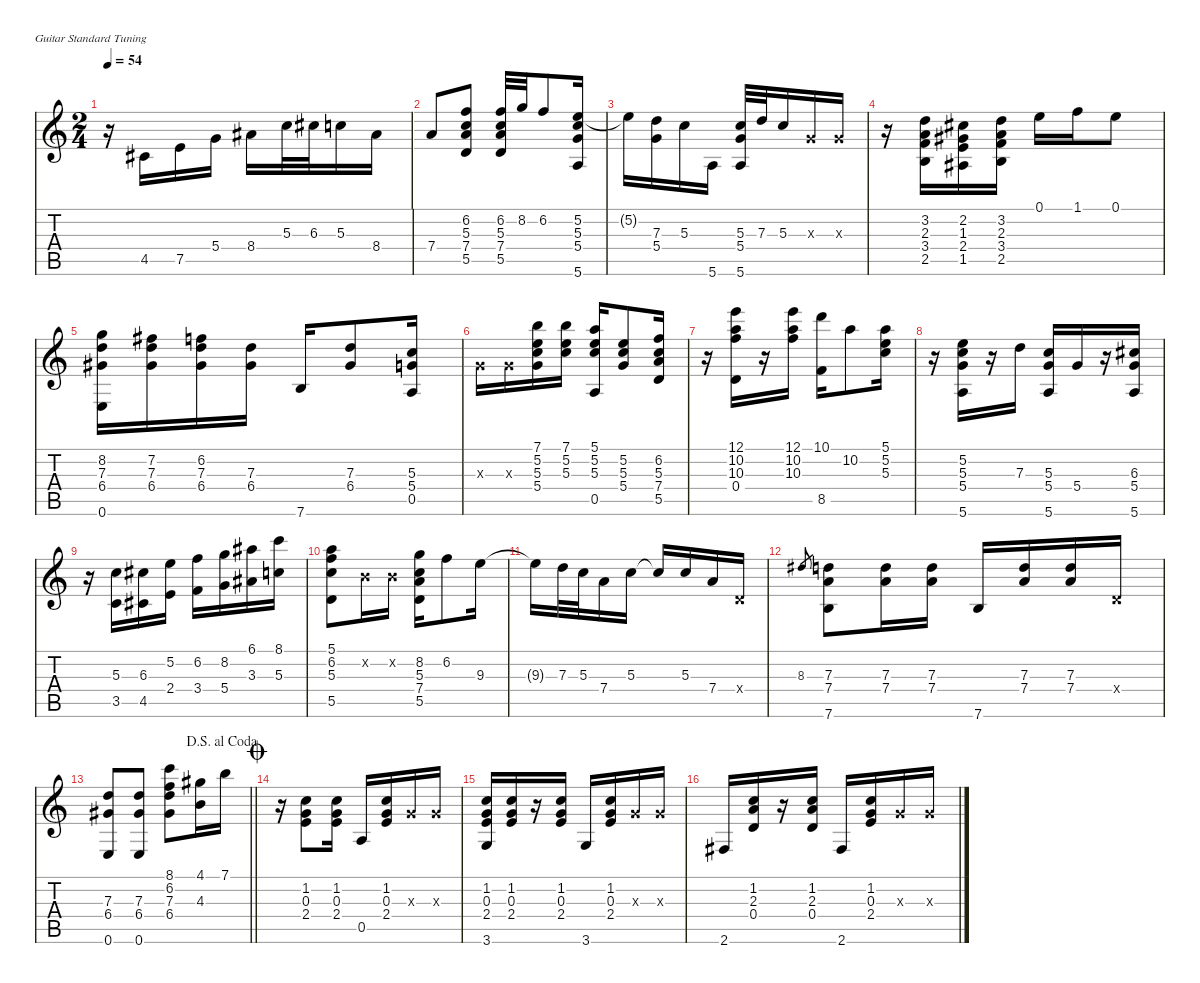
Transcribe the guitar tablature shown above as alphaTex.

\defaultSystemsLayout 4
\hideDynamics
\bracketExtendMode nobrackets
\singleTrackTrackNamePolicy hidden
\multiTrackTrackNamePolicy hidden
\firstSystemTrackNameOrientation horizontal
\otherSystemsTrackNameOrientation horizontal
\extendBarLines
\chordDiagramsInScore
\track ("Guitarra" "n.guit.") {instrument acousticguitarnylon}
\staff {score tabs}
\tuning (E4 B3 G3 D3 A2 E2)
\ts (2 4)
\tempo 54
\clef g2
\ks aminor
r.16{dy mf beam Down} 4.5{acc #}.16{beam Up} 7.5.16{beam Up} 5.4.16{beam Up} 8.4{acc #}.16{beam Down} 5.3.32{beam Down} 6.3{acc #}.32{beam Down} 5.3.16{beam Down} 8.4{acc #}.16{beam Down} |
7.4.8{beam Up} (6.2 5.3 7.4 5.5).8{beam Up} (6.2 5.3 7.4 5.5).32{beam Up} 8.2.32{beam Up} 6.2.8{beam Up} (5.2 5.3 5.4 5.6).16{beam Up} |
5.2{t}.16{beam Down} (7.3 5.4).16{beam Down} 5.3.16{beam Down} 5.6.16{beam Down} (5.3 5.4 5.6).32{beam Up} 7.3.32{beam Up} 5.3.16{beam Up} 0.3{x}.16{beam Up} 0.3{x}.16{beam Up} |
r.16{beam Down} (3.2 2.3 3.4 2.5).16{beam Up} (2.2{acc #} 1.3{acc #} 2.4 1.5{acc #}).16{beam Up} (3.2 2.3 3.4 2.5).16{beam Up} 0.1.16{beam Down} 1.1.16{beam Down} 0.1.8{beam Down} |
(8.2 7.3 6.4{acc #} 0.6).16{beam Down} (7.2{acc #} 7.3 6.4{acc #}).16{beam Down} (6.2 7.3 6.4{acc #}).16{beam Down} (7.3 6.4{acc #}).16{beam Down} 7.6.16{beam Up} (7.3 6.4{acc #}).8{beam Up} (5.3 5.4 0.5).16{beam Up} |
0.3{x}.16{beam Down} 0.3{x}.16{beam Down} (7.1 5.2 5.3 5.4).16{beam Down} (7.1 5.2 5.3).16{beam Down} (5.1 5.2 5.3 0.5).16{beam Up} (5.2 5.3 5.4).8{beam Up} (6.2 5.3 7.4 5.5).16{beam Up} |
r.16{beam Down} (12.1 10.2 10.3 0.4).16{beam Down} r.16{beam Down} (12.1 10.2 10.3).16{beam Down} (10.1 8.5).16{beam Down} 10.2.8{beam Down} (5.1 5.2 5.3).16{beam Down} |
r.16{beam Down} (5.2 5.3 5.4 5.6).16{beam Up} r.16{beam Up} 7.3.16{beam Up} (5.3 5.4 5.6).16{beam Up} 5.4.16{beam Up} r.16{beam Up} (6.3{acc #} 5.4 5.6).16{beam Up} |
r.16{beam Down} (5.3 3.5).16{beam Up} (6.3{acc #} 4.5{acc #}).16{beam Up} (5.2 2.4).16{beam Up} (6.2 3.4).16{beam Down} (8.2 5.4).16{beam Down} (6.1{acc #} 3.3{acc #}).16{beam Down} (5.3 8.1).16{beam Down} |
(5.1 6.2 5.3 5.5).8{beam Down} 0.2{x}.16{beam Down} 0.2{x}.16{beam Down} (8.2 5.3 7.4 5.5).16{beam Down} 6.2.8{beam Down} 9.3.16{beam Down} |
9.3{t}.16{beam Down} 7.3.32{beam Down} 5.3.32{beam Down} 7.4.16{beam Down} 5.3.16{beam Down} 5.3{t}.16{beam Up} 5.3.16{beam Up} 7.4.16{beam Up} 0.4{x}.16{beam Up} |
8.3{acc #}.8{gr beam Up} (7.3 7.4 7.6).8{beam Down} (7.3 7.4).16{beam Down} (7.3 7.4).16{beam Down} 7.6.16{beam Up} (7.3 7.4).16{beam Up} (7.3 7.4).16{beam Up} 0.4{x}.16{beam Up} |
\jump dalsegnoalcoda
\barLineRight lightlight
(7.3 6.4{acc #} 0.6).8{beam Up} (7.3 6.4{acc #} 0.6).8{beam Up} (8.1 6.2 7.3 6.4{acc #}).8{beam Down} (4.1{acc #} 4.3).16{beam Down} 7.1.16{beam Down} |
\jump coda
r.16{beam Down} (1.2 0.3 2.4).8{beam Up} (1.2 0.3 2.4).16{beam Up} 0.5.16{beam Up} (1.2 0.3 2.4).16{beam Up} 0.3{x}.16{beam Up} 0.3{x}.16{beam Up} |
(1.2 0.3 2.4 3.6).16{beam Up} (1.2 0.3 2.4).16{beam Up} r.16{beam Up} (1.2 0.3 2.4).16{beam Up} 3.6.16{beam Up} (1.2 0.3 2.4).16{beam Up} 0.3{x}.16{beam Up} 0.3{x}.16{beam Up} |
2.6{acc #}.16{beam Up} (1.2 2.3 0.4).16{beam Up} r.16{beam Up} (1.2 2.3 0.4).16{beam Up} 2.6{acc #}.16{beam Up} (1.2 0.3 2.4).16{beam Up} 0.3{x}.16{beam Up} 0.3{x}.16{beam Up}
